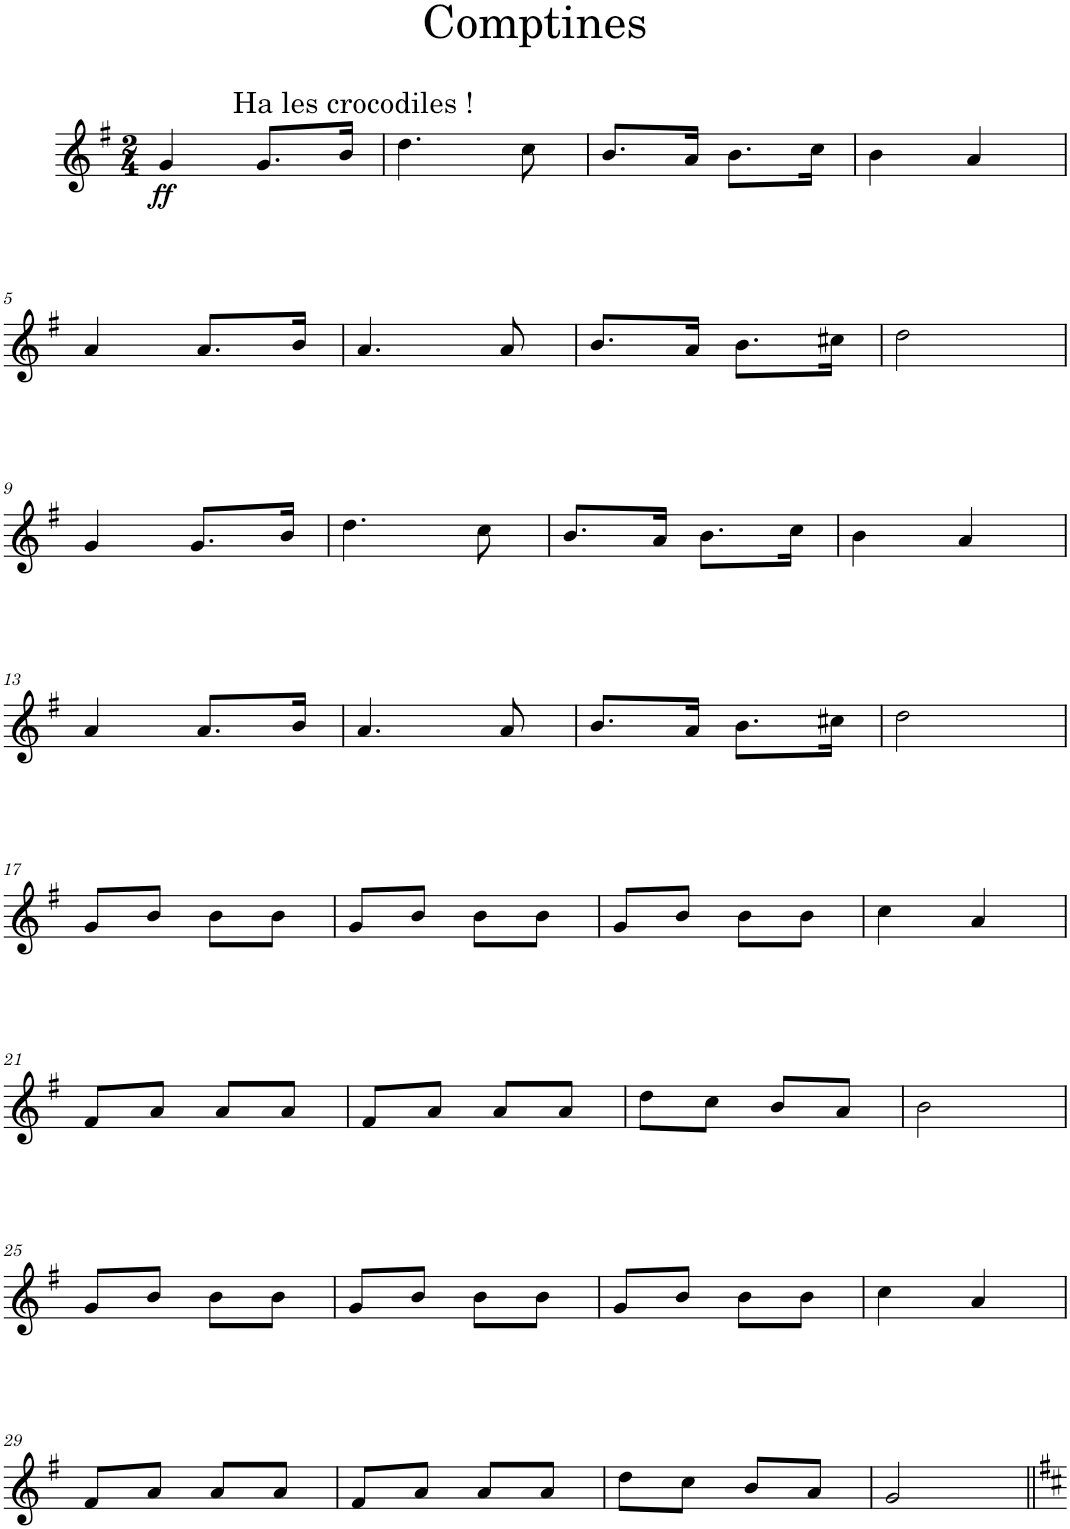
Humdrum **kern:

**kern	**dynam
*part1	*part1
*staff1	*staff1
*I"Clarinette	*
*I'Clar.	*
*clefG2	*
*Trd1c2	*
*k[f#]	*
*M2/4	*
=1	=1
!LO:TX:a:t=Ha les crocodiles !	!
!	!LO:DY:b
4g/	ff
8.g/L	.
16b/Jk	.
=2	=2
4.dd\	.
8cc\	.
=3	=3
8.b/L	.
16a/Jk	.
8.b\L	.
16cc\Jk	.
=4	=4
4b\	.
4a/	.
!!LO:LB:g=z
=5	=5
4a/	.
8.a/L	.
16b/Jk	.
=6	=6
4.a/	.
8a/	.
=7	=7
8.b/L	.
16a/Jk	.
8.b\L	.
16cc#X\Jk	.
=8	=8
2dd\	.
!!LO:LB:g=z
=9	=9
4g/	.
8.g/L	.
16b/Jk	.
=10	=10
4.dd\	.
8cc\	.
=11	=11
8.b/L	.
16a/Jk	.
8.b\L	.
16cc\Jk	.
=12	=12
4b\	.
4a/	.
!!LO:LB:g=z
=13	=13
4a/	.
8.a/L	.
16b/Jk	.
=14	=14
4.a/	.
8a/	.
=15	=15
8.b/L	.
16a/Jk	.
8.b\L	.
16cc#X\Jk	.
=16	=16
2dd\	.
!!LO:LB:g=z
=17	=17
8g/L	.
8b/J	.
8b\L	.
8b\J	.
=18	=18
8g/L	.
8b/J	.
8b\L	.
8b\J	.
=19	=19
8g/L	.
8b/J	.
8b\L	.
8b\J	.
=20	=20
4cc\	.
4a/	.
!!LO:LB:g=z
=21	=21
8f#/L	.
8a/J	.
8a/L	.
8a/J	.
=22	=22
8f#/L	.
8a/J	.
8a/L	.
8a/J	.
=23	=23
8dd\L	.
8cc\J	.
8b/L	.
8a/J	.
=24	=24
2b\	.
!!LO:LB:g=z
=25	=25
8g/L	.
8b/J	.
8b\L	.
8b\J	.
=26	=26
8g/L	.
8b/J	.
8b\L	.
8b\J	.
=27	=27
8g/L	.
8b/J	.
8b\L	.
8b\J	.
=28	=28
4cc\	.
4a/	.
!!LO:LB:g=z
=29	=29
8f#/L	.
8a/J	.
8a/L	.
8a/J	.
=30	=30
8f#/L	.
8a/J	.
8a/L	.
8a/J	.
=31	=31
8dd\L	.
8cc\J	.
8b/L	.
8a/J	.
=32	=32
2g/	.
=||	=||
*-	*-
